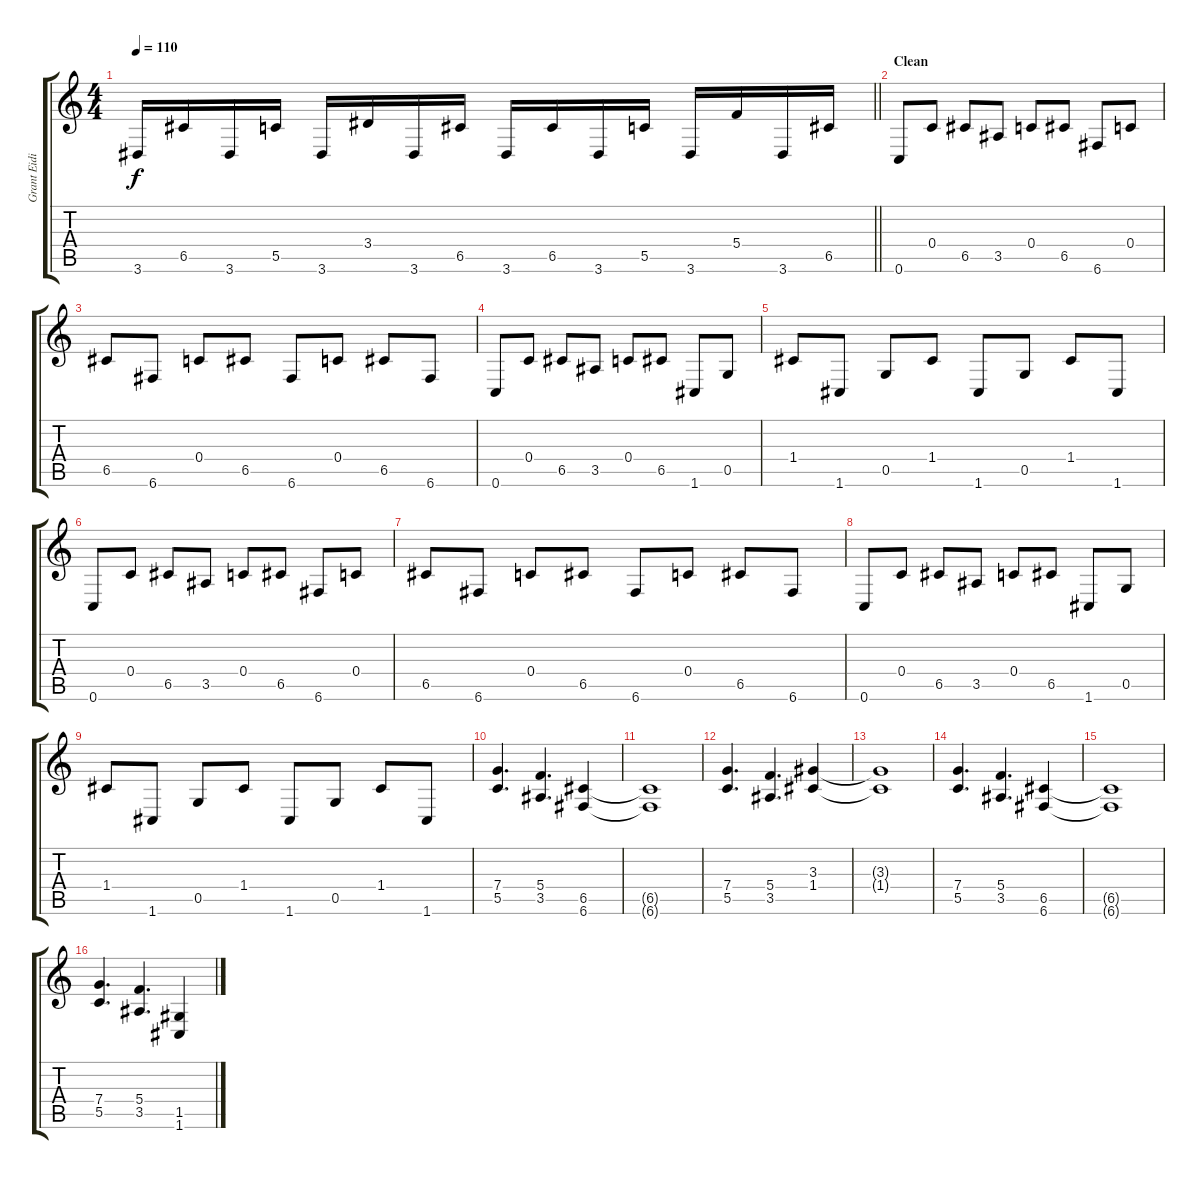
\track ("Grant Eidintas" "Grant Eidi") {instrument overdrivenguitar}
\staff {score tabs}
\tuning (D4 A3 F3 C3 G2 C2) {hide}
\ts (4 4)
\tempo 110
\clef g2
\barLineRight lightlight
\ks c
3.6.16{dy f} 6.5.16 3.6.16 5.5.16 3.6.16 3.4.16 3.6.16 6.5.16 3.6.16 6.5.16 3.6.16 5.5.16 3.6.16 5.4.16 3.6.16 6.5.16 |
\section ("" "Clean")
0.6.8{instrument electricguitarclean} 0.4.8 6.5.8 3.5.8 0.4.8 6.5.8 6.6.8 0.4.8 |
6.5.8 6.6.8 0.4.8 6.5.8 6.6.8 0.4.8 6.5.8 6.6.8 |
0.6.8 0.4.8 6.5.8 3.5.8 0.4.8 6.5.8 1.6.8 0.5.8 |
1.4.8 1.6.8 0.5.8 1.4.8 1.6.8 0.5.8 1.4.8 1.6.8 |
0.6.8 0.4.8 6.5.8 3.5.8 0.4.8 6.5.8 6.6.8 0.4.8 |
6.5.8 6.6.8 0.4.8 6.5.8 6.6.8 0.4.8 6.5.8 6.6.8 |
0.6.8 0.4.8 6.5.8 3.5.8 0.4.8 6.5.8 1.6.8 0.5.8 |
1.4.8 1.6.8 0.5.8 1.4.8 1.6.8 0.5.8 1.4.8 1.6.8 |
(7.4 5.5).4{d instrument overdrivenguitar} (5.4 3.5).4{d} (6.5 6.6).4 |
(6.5{t} 6.6{t}).1 |
(7.4 5.5).4{d} (5.4 3.5).4{d} (3.3 1.4).4 |
(3.3{t} 1.4{t}).1 |
(7.4 5.5).4{d} (5.4 3.5).4{d} (6.5 6.6).4 |
(6.5{t} 6.6{t}).1 |
(7.4 5.5).4{d} (5.4 3.5).4{d} (1.5 1.6).4
